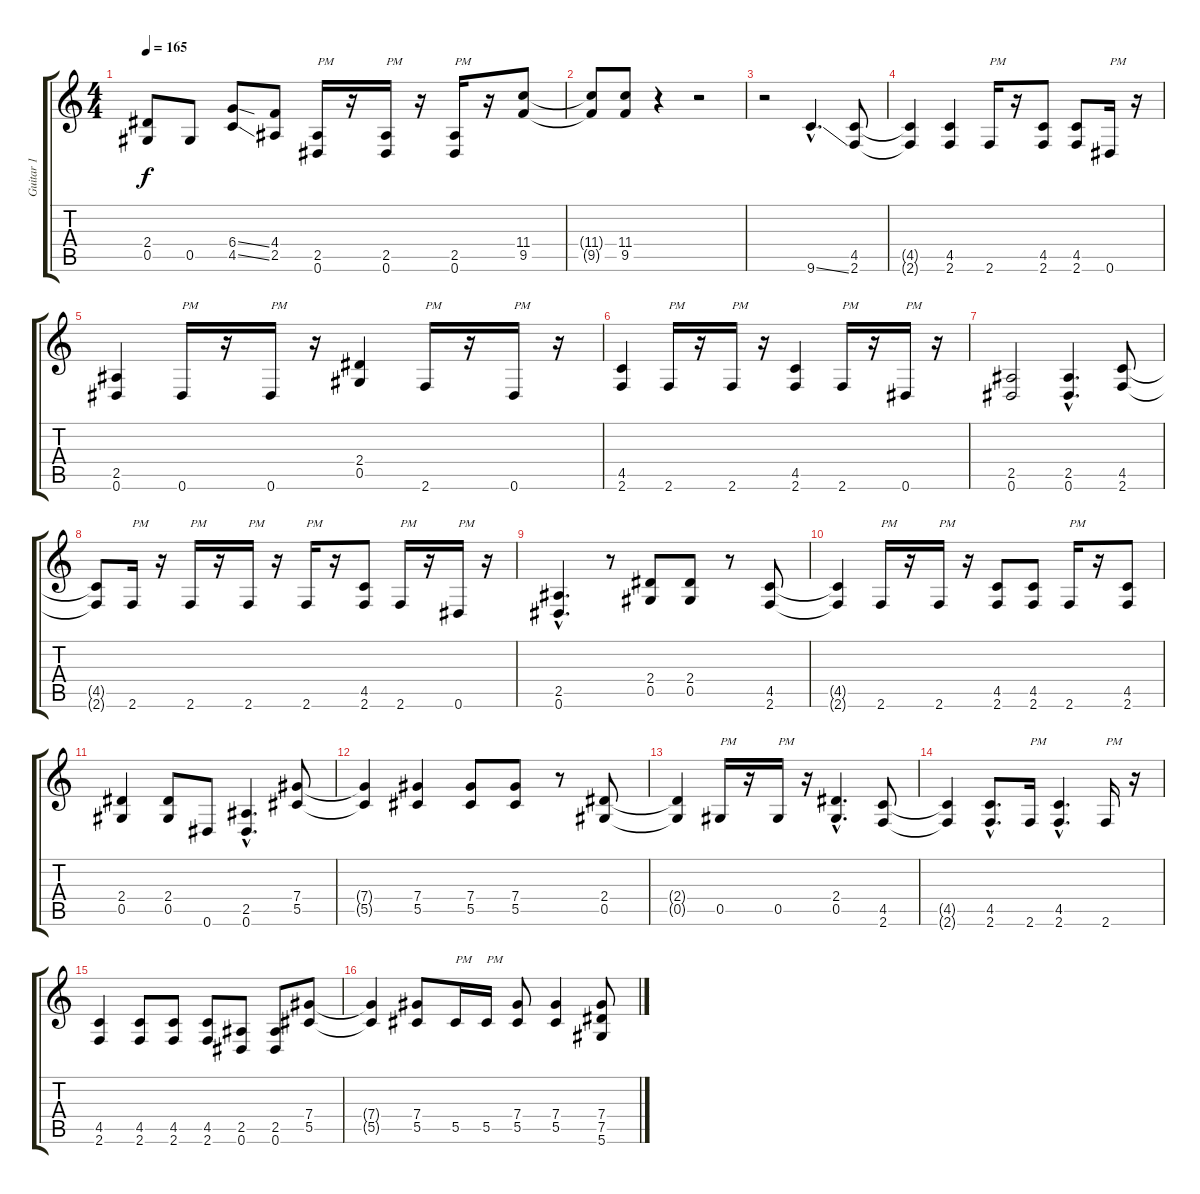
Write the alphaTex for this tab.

\track ("Guitar 1" "Guitar 1") {instrument distortionguitar}
\staff {score tabs}
\tuning (Eb4 Bb3 Gb3 Db3 Ab2 Eb2) {hide}
\ts (4 4)
\tempo 165
\clef g2
\ks c
(2.4{t} 0.5{t}).8{dy f} 0.5.8 (6.4{ss} 4.5{ss}).8 (4.4 2.5).8 (2.5 0.6).16{txt "PM"} r.16 (2.5 0.6).16{txt "PM"} r.16 (2.5 0.6).16{txt "PM"} r.16 (11.4 9.5).8 |
(11.4{t} 9.5{t}).8 (11.4 9.5).8 r.4 r.2 |
r.2 9.6{ss hac}.4{d} (4.5 2.6).8 |
(4.5{t} 2.6{t}).4 (4.5 2.6).4 2.6.16{txt "PM"} r.16 (4.5 2.6).8 (4.5 2.6).8 0.6.16{txt "PM"} r.16 |
(2.5 0.6).4 0.6.16{txt "PM"} r.16 0.6.16{txt "PM"} r.16 (2.4 0.5).4 2.6.16{txt "PM"} r.16 0.6.16{txt "PM"} r.16 |
(4.5 2.6).4 2.6.16{txt "PM"} r.16 2.6.16{txt "PM"} r.16 (4.5 2.6).4 2.6.16{txt "PM"} r.16 0.6.16{txt "PM"} r.16 |
(2.5 0.6).2 (2.5{hac} 0.6{hac}).4{d} (4.5 2.6).8 |
(4.5{t} 2.6{t}).8 2.6.16{txt "PM"} r.16 2.6.16{txt "PM"} r.16 2.6.16{txt "PM"} r.16 2.6.16{txt "PM"} r.16 (4.5 2.6).8 2.6.16{txt "PM"} r.16 0.6.16{txt "PM"} r.16 |
(2.5{hac} 0.6{hac}).4{d} r.8 (2.4 0.5).8 (2.4 0.5).8 r.8 (4.5 2.6).8 |
(4.5{t} 2.6{t}).4 2.6.16{txt "PM"} r.16 2.6.16{txt "PM"} r.16 (4.5 2.6).8 (4.5 2.6).8 2.6.16{txt "PM"} r.16 (4.5 2.6).8 |
(2.4 0.5).4 (2.4 0.5).8 0.6.8 (2.5{hac} 0.6{hac}).4{d} (7.4 5.5).8 |
(7.4{t} 5.5{t}).4 (7.4 5.5).4 (7.4 5.5).8 (7.4 5.5).8 r.8 (2.4 0.5).8 |
(2.4{t} 0.5{t}).4 0.5.16{txt "PM"} r.16 0.5.16{txt "PM"} r.16 (2.4{hac} 0.5{hac}).4{d} (4.5 2.6).8 |
(4.5{t} 2.6{t}).4 (4.5{hac} 2.6{hac}).8{d} 2.6.16{txt "PM"} (4.5{hac} 2.6{hac}).4{d} 2.6.16{txt "PM"} r.16 |
(4.5 2.6).4 (4.5 2.6).8 (4.5 2.6).8 (4.5 2.6).8 (2.5 0.6).8 (2.5 0.6).8 (7.4 5.5).8 |
(7.4{t} 5.5{t}).4 (7.4 5.5).8 5.5.16{txt "PM"} 5.5.16{txt "PM"} (7.4 5.5).8 (7.4 5.5).4 (7.4 7.5 5.6).8
